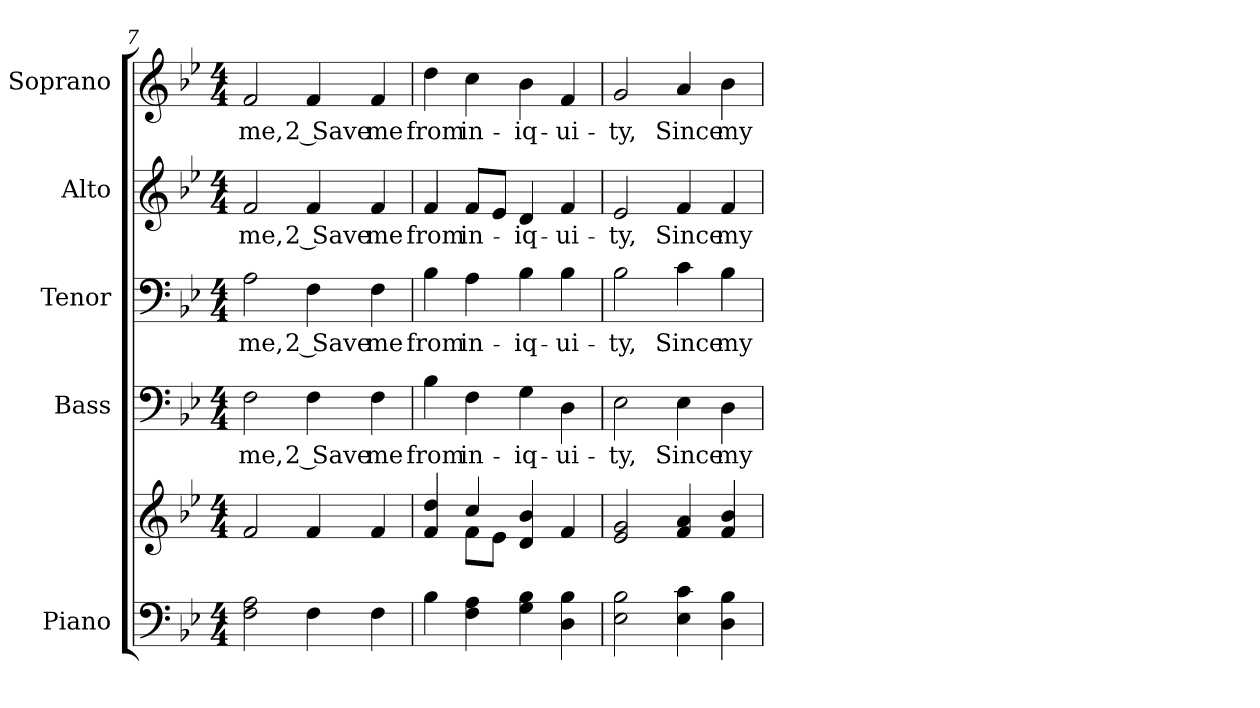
**kern	**kern	**kern	**text	**kern	**text	**kern	**text	**kern	**text
*part5	*part5	*part4	*part4	*part3	*part3	*part2	*part2	*part1	*part1
*staff6	*staff5	*staff4	*staff4	*staff3	*staff3	*staff2	*staff2	*staff1	*staff1
*I"Piano	*	*I"Bass	*	*I"Tenor	*	*I"Alto	*	*I"Soprano	*
*I'Pno.	*	*I'B.	*	*I'T.	*	*I'A.	*	*I'S.	*
*clefF4	*clefG2	*clefF4	*	*clefF4	*	*clefG2	*	*clefG2	*
*k[b-e-]	*k[b-e-]	*k[b-e-]	*	*k[b-e-]	*	*k[b-e-]	*	*k[b-e-]	*
*B-:	*B-:	*B-:	*	*B-:	*	*B-:	*	*B-:	*
*M4/4	*M4/4	*M4/4	*	*M4/4	*	*M4/4	*	*M4/4	*
=7	=7	=7	=7	=7	=7	=7	=7	=7	=7
!	!	!	!LO:LY:b:color=#000000	!	!	!	!	!	!
!	!	!	!	!	!LO:LY:b:color=#000000	!	!	!	!
!	!	!	!	!	!	!	!LO:LY:b:color=#000000	!	!
!	!	!	!	!	!	!	!	!	!LO:LY:b:color=#000000
2Fi\ 2Ai	2fi/	2Fi\	me,	2Ai\	me,	2fi/	me,	2fi/	me,
!	!	!	!LO:LY:b:color=#000000	!	!	!	!	!	!
!	!	!	!	!	!LO:LY:b:color=#000000	!	!	!	!
!	!	!	!	!	!	!	!LO:LY:b:color=#000000	!	!
!	!	!	!	!	!	!	!	!	!LO:LY:b:color=#000000
4Fi\	4fi/	4Fi\	2 Save	4Fi\	2 Save	4fi/	2 Save	4fi/	2 Save
!	!	!	!LO:LY:b:color=#000000	!	!	!	!	!	!
!	!	!	!	!	!LO:LY:b:color=#000000	!	!	!	!
!	!	!	!	!	!	!	!LO:LY:b:color=#000000	!	!
!	!	!	!	!	!	!	!	!	!LO:LY:b:color=#000000
4Fi\	4fi/	4Fi\	me	4Fi\	me	4fi/	me	4fi/	me
=8	=8	=8	=8	=8	=8	=8	=8	=8	=8
*	*^	*	*	*	*	*	*	*	*
!	!	!	!	!LO:LY:b:color=#000000	!	!	!	!	!	!
!	!	!	!	!	!	!LO:LY:b:color=#000000	!	!	!	!
!	!	!	!	!	!	!	!	!LO:LY:b:color=#000000	!	!
!	!	!	!	!	!	!	!	!	!	!LO:LY:b:color=#000000
4B-i\	4fi/ 4ddi	4ryy	4B-i\	from	4B-i\	from	4fi/	from	4ddi\	from
!	!	!	!	!LO:LY:b:color=#000000	!	!	!	!	!	!
!	!	!	!	!	!	!LO:LY:b:color=#000000	!	!	!	!
!	!	!	!	!	!	!	!	!LO:LY:b:color=#000000	!	!
!	!	!	!	!	!	!	!	!	!	!LO:LY:b:color=#000000
4Fi\ 4Ai	4cci/	8fi\L	4Fi\	in-	4Ai\	in-	8fi/L	in-	4cci\	in-
.	.	8e-i\J	.	.	.	.	8e-i/J	.	.	.
!	!	!	!	!LO:LY:b:color=#000000	!	!	!	!	!	!
!	!	!	!	!	!	!LO:LY:b:color=#000000	!	!	!	!
!	!	!	!	!	!	!	!	!LO:LY:b:color=#000000	!	!
!	!	!	!	!	!	!	!	!	!	!LO:LY:b:color=#000000
4Gi\ 4B-i	4di/ 4b-i	2ryy	4Gi\	-iq-	4B-i\	-iq-	4di/	-iq-	4b-i\	-iq-
!	!	!	!	!LO:LY:b:color=#000000	!	!	!	!	!	!
!	!	!	!	!	!	!LO:LY:b:color=#000000	!	!	!	!
!	!	!	!	!	!	!	!	!LO:LY:b:color=#000000	!	!
!	!	!	!	!	!	!	!	!	!	!LO:LY:b:color=#000000
4Di\ 4B-i	4fi/	.	4Di\	-ui-	4B-i\	-ui-	4fi/	-ui-	4fi/	-ui-
*	*v	*v	*	*	*	*	*	*	*	*
=9	=9	=9	=9	=9	=9	=9	=9	=9	=9
!	!	!	!LO:LY:b:color=#000000	!	!	!	!	!	!
!	!	!	!	!	!LO:LY:b:color=#000000	!	!	!	!
!	!	!	!	!	!	!	!LO:LY:b:color=#000000	!	!
!	!	!	!	!	!	!	!	!	!LO:LY:b:color=#000000
2E-i\ 2B-i	2e-i/ 2gi	2E-i\	-ty,	2B-i\	-ty,	2e-i/	-ty,	2gi/	-ty,
!	!	!	!LO:LY:b:color=#000000	!	!	!	!	!	!
!	!	!	!	!	!LO:LY:b:color=#000000	!	!	!	!
!	!	!	!	!	!	!	!LO:LY:b:color=#000000	!	!
!	!	!	!	!	!	!	!	!	!LO:LY:b:color=#000000
4E-i\ 4ci	4fi/ 4ai	4E-i\	Since	4ci\	Since	4fi/	Since	4ai/	Since
!	!	!	!LO:LY:b:color=#000000	!	!	!	!	!	!
!	!	!	!	!	!LO:LY:b:color=#000000	!	!	!	!
!	!	!	!	!	!	!	!LO:LY:b:color=#000000	!	!
!	!	!	!	!	!	!	!	!	!LO:LY:b:color=#000000
4Di\ 4B-i	4fi/ 4b-i	4Di\	my	4B-i\	my	4fi/	my	4b-i\	my
=	=	=	=	=	=	=	=	=	=
*-	*-	*-	*-	*-	*-	*-	*-	*-	*-
